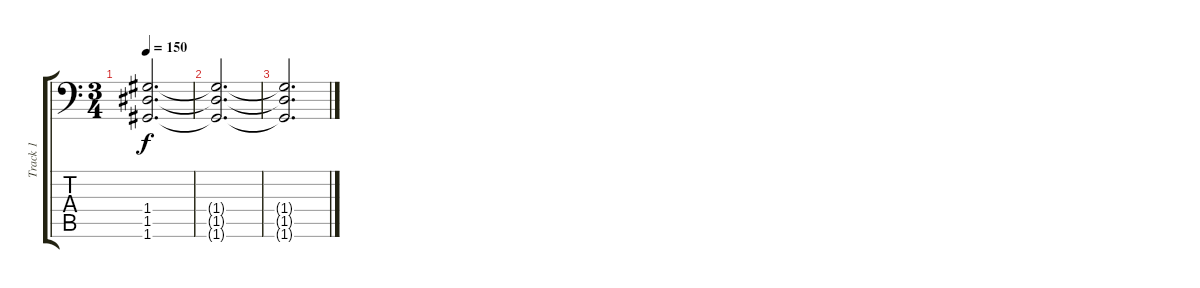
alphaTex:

\track ("Track 1" "Track 1") {instrument distortionguitar}
\staff {score tabs}
\tuning (A3 E3 C3 G2 D2 G1) {hide}
\ts (3 4)
\tempo 150
\clef f4
\ks c
(1.4 1.5 1.6).2{d dy f} |
(1.4{t} 1.5{t} 1.6{t}).2{d} |
(1.4{t} 1.5{t} 1.6{t}).2{d}
